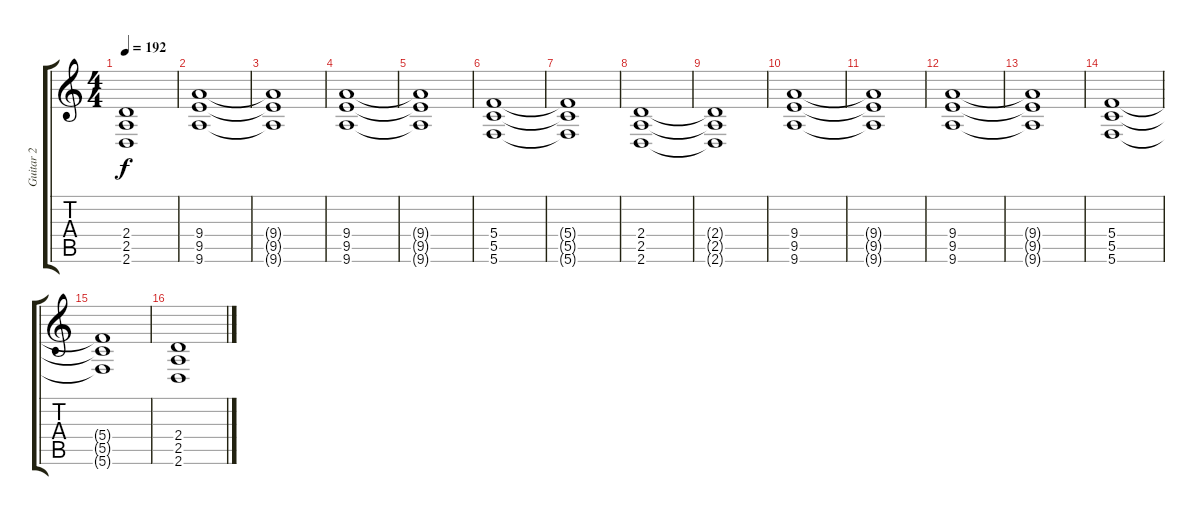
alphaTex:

\track ("Guitar 2" "Guitar 2") {instrument distortionguitar}
\staff {score tabs}
\tuning (D4 A3 F3 C3 G2 C2) {hide}
\ts (4 4)
\tempo 192
\clef g2
\ks c
(2.4{t} 2.5{t} 2.6{t}).1{dy f} |
(9.4 9.5 9.6).1 |
(9.4{t} 9.5{t} 9.6{t}).1 |
(9.4 9.5 9.6).1 |
(9.4{t} 9.5{t} 9.6{t}).1 |
(5.4 5.5 5.6).1 |
(5.4{t} 5.5{t} 5.6{t}).1 |
(2.4 2.5 2.6).1 |
(2.4{t} 2.5{t} 2.6{t}).1 |
(9.4 9.5 9.6).1 |
(9.4{t} 9.5{t} 9.6{t}).1 |
(9.4 9.5 9.6).1 |
(9.4{t} 9.5{t} 9.6{t}).1 |
(5.4 5.5 5.6).1 |
(5.4{t} 5.5{t} 5.6{t}).1 |
(2.4 2.5 2.6).1
